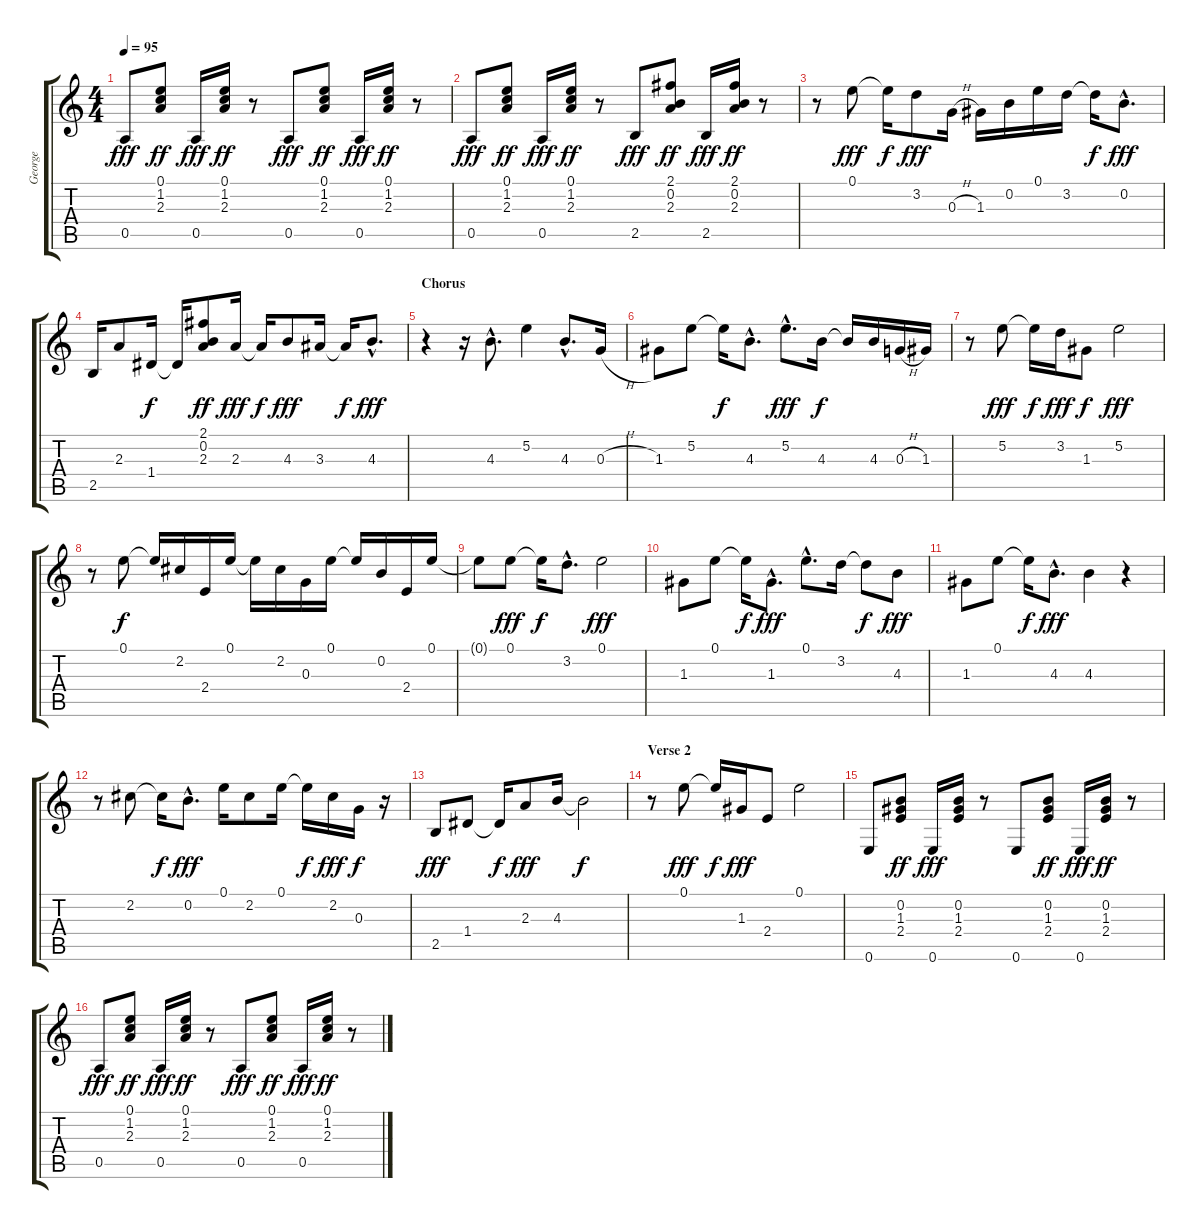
\track ("George" "George") {instrument electricguitarmuted}
\staff {score tabs}
\tuning (E4 B3 G3 D3 A2 E2) {hide}
\ts (4 4)
\tempo 95
\clef g2
\ks c
0.5.8{dy fff} (0.1 1.2 2.3).8{dy ff} 0.5.16{dy fff} (0.1 1.2 2.3).16{dy ff} r.8 0.5.8{dy fff} (0.1 1.2 2.3).8{dy ff} 0.5.16{dy fff} (0.1 1.2 2.3).16{dy ff} r.8 |
0.5.8{dy fff} (0.1 1.2 2.3).8{dy ff} 0.5.16{dy fff} (0.1 1.2 2.3).16{dy ff} r.8 2.5.8{dy fff} (2.1 0.2 2.3).8{dy ff} 2.5.16{dy fff} (2.1 0.2 2.3).16{dy ff} r.8 |
r.8 0.1.8{dy fff} 0.1{t}.16{dy f} 3.2.8{dy fff} 0.3{h}.16 1.3.16 0.2.16 0.1.16 3.2.16 3.2{t}.16{dy f} 0.2{hac}.8{d dy fff} |
2.5.16 2.3.8 1.4.16{dy f} 1.4{t}.16 (2.1 0.2 2.3).8{dy ff} 2.3.16{dy fff} 2.3{t}.16{dy f} 4.3.8{dy fff} 3.3.16 3.3{t}.16{dy f} 4.3{hac}.8{d dy fff} |
\section ("" "Chorus")
r.4 r.16 4.3{hac}.8{d} 5.2.4 4.3{hac}.8{d} 0.3{h}.16 |
1.3.8 5.2.8 5.2{t}.16{dy f} 4.3{hac}.8{d} 5.2{hac}.8{d dy fff} 4.3.16{dy f} 4.3{t}.16 4.3.16 0.3{h}.16 1.3.16 |
r.8 5.2.8{dy fff} 5.2{t}.16{dy f} 3.2.16{dy fff} 1.3.8{dy f} 5.2.2{dy fff} |
r.8 0.1.8{dy f} 0.1{t}.16 2.2.16 2.4.16 0.1.16 0.1{t}.16 2.2.16 0.3.16 0.1.16 0.1{t}.16 0.2.16 2.4.16 0.1.16 |
0.1{t}.8 0.1.8{dy fff} 0.1{t}.16{dy f} 3.2{hac}.8{d} 0.1.2{dy fff} |
1.3.8 0.1.8 0.1{t}.16{dy f} 1.3{hac}.8{d dy fff} 0.1{hac}.8{d} 3.2.16 3.2{t}.8{dy f} 4.3.8{dy fff} |
1.3.8 0.1.8 0.1{t}.16{dy f} 4.3{hac}.8{d dy fff} 4.3.4 r.4 |
r.8 2.2.8 2.2{t}.16{dy f} 0.2{hac}.8{d dy fff} 0.1.16 2.2.8 0.1.16 0.1{t}.16{dy f} 2.2.16{dy fff} 0.3.16{dy f} r.16 |
2.5.8{dy fff} 1.4.8 1.4{t}.16{dy f} 2.3.8{dy fff} 4.3.16 4.3{t}.2{dy f} |
\section ("" "Verse 2")
r.8 0.1.8{dy fff} 0.1{t}.16{dy f} 1.3.16{dy fff} 2.4.8 0.1.2 |
0.6.8{volume 11} (0.2 1.3 2.4).8{dy ff} 0.6.16{dy fff} (0.2 1.3 2.4).16 r.8 0.6.8 (0.2 1.3 2.4).8{dy ff} 0.6.16{dy fff} (0.2 1.3 2.4).16{dy ff} r.8 |
0.5.8{dy fff} (0.1 1.2 2.3).8{dy ff} 0.5.16{dy fff} (0.1 1.2 2.3).16{dy ff} r.8 0.5.8{dy fff} (0.1 1.2 2.3).8{dy ff} 0.5.16{dy fff} (0.1 1.2 2.3).16{dy ff} r.8
